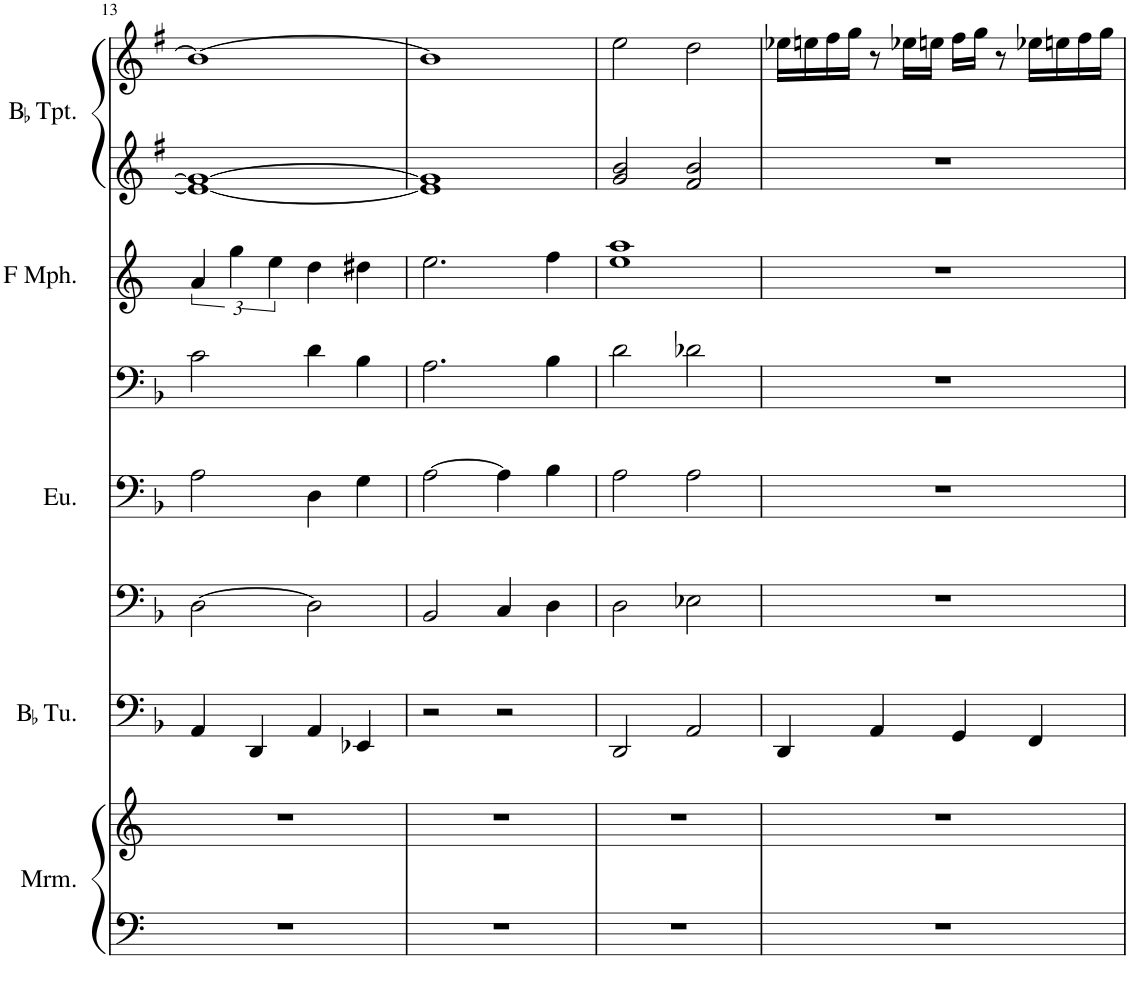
**kern	**kern	**kern	**kern	**kern	**kern	**kern	**kern	**kern
*part5	*part5	*part4	*part3	*part3	*part3	*part2	*part1	*part1
*staff9	*staff8	*staff7	*staff6	*staff5	*staff4	*staff3	*staff2	*staff1
*I"Marimba	*	*I"BaccidentalFlat Tuba	*I"Euphonium	*	*	*I"F Mellophone	*I"BaccidentalFlat Trumpet	*
*I'Mrm.	*	*I'BaccidentalFlat Tu.	*I'Eu.	*	*	*I'F Mph.	*I'BaccidentalFlat Tpt.	*
!!LO:PB:g=z
*clefF4	*clefG2	*clefF4	*clefF4	*clefF4	*clefF4	*clefG2	*clefG2	*clefG2
*	*	*Trd4c7	*Trd4c7	*Trd4c7	*Trd4c7	*Trd4c7	*Trd1c2	*Trd1c2
*k[]	*k[]	*k[b-]	*k[b-]	*k[b-]	*k[b-]	*k[]	*k[f#]	*k[f#]
*M4/4	*M4/4	*M4/4	*M4/4	*M4/4	*M4/4	*M4/4	*M4/4	*M4/4
=13	=13	=13	=13	=13	=13	=13	=13	=13
1r	1r	4AA/	[2D\	2A\	2c\	6a/	1e_ 1g_	1b_
.	.	.	.	.	.	6gg\	.	.
.	.	4DD/	.	.	.	.	.	.
.	.	.	.	.	.	6ee\	.	.
.	.	4AA/	2D\]	4D\	4d\	4dd\	.	.
.	.	4EE-X/	.	4G\	4B-\	4dd#X\	.	.
=14	=14	=14	=14	=14	=14	=14	=14	=14
1r	1r	2r	2BB-/	[2A\	2.A\	2.ee\	1e] 1g]	1b]
.	.	2r	4C/	4A\]	.	.	.	.
.	.	.	4D\	4B-\	4B-\	4ff\	.	.
=15	=15	=15	=15	=15	=15	=15	=15	=15
1r	1r	2DD/	2D\	2A\	2d\	1ee 1aa	2g/ 2b/	2ee\
.	.	2AA/	2E-X\	2A\	2d-X\	.	2f#/ 2b/	2dd\
=16	=16	=16	=16	=16	=16	=16	=16	=16
1r	1r	4DD/	1r	1r	1r	1r	1r	16ee-X\LL
.	.	.	.	.	.	.	.	16een\
.	.	.	.	.	.	.	.	16ff#\
.	.	.	.	.	.	.	.	16gg\JJ
.	.	4AA/	.	.	.	.	.	8r
.	.	.	.	.	.	.	.	16ee-X\LL
.	.	.	.	.	.	.	.	16een\JJ
.	.	4GG/	.	.	.	.	.	16ff#\LL
.	.	.	.	.	.	.	.	16gg\JJ
.	.	.	.	.	.	.	.	8r
.	.	4FF/	.	.	.	.	.	16ee-X\LL
.	.	.	.	.	.	.	.	16een\
.	.	.	.	.	.	.	.	16ff#\
.	.	.	.	.	.	.	.	16gg\JJ
=	=	=	=	=	=	=	=	=
*-	*-	*-	*-	*-	*-	*-	*-	*-
